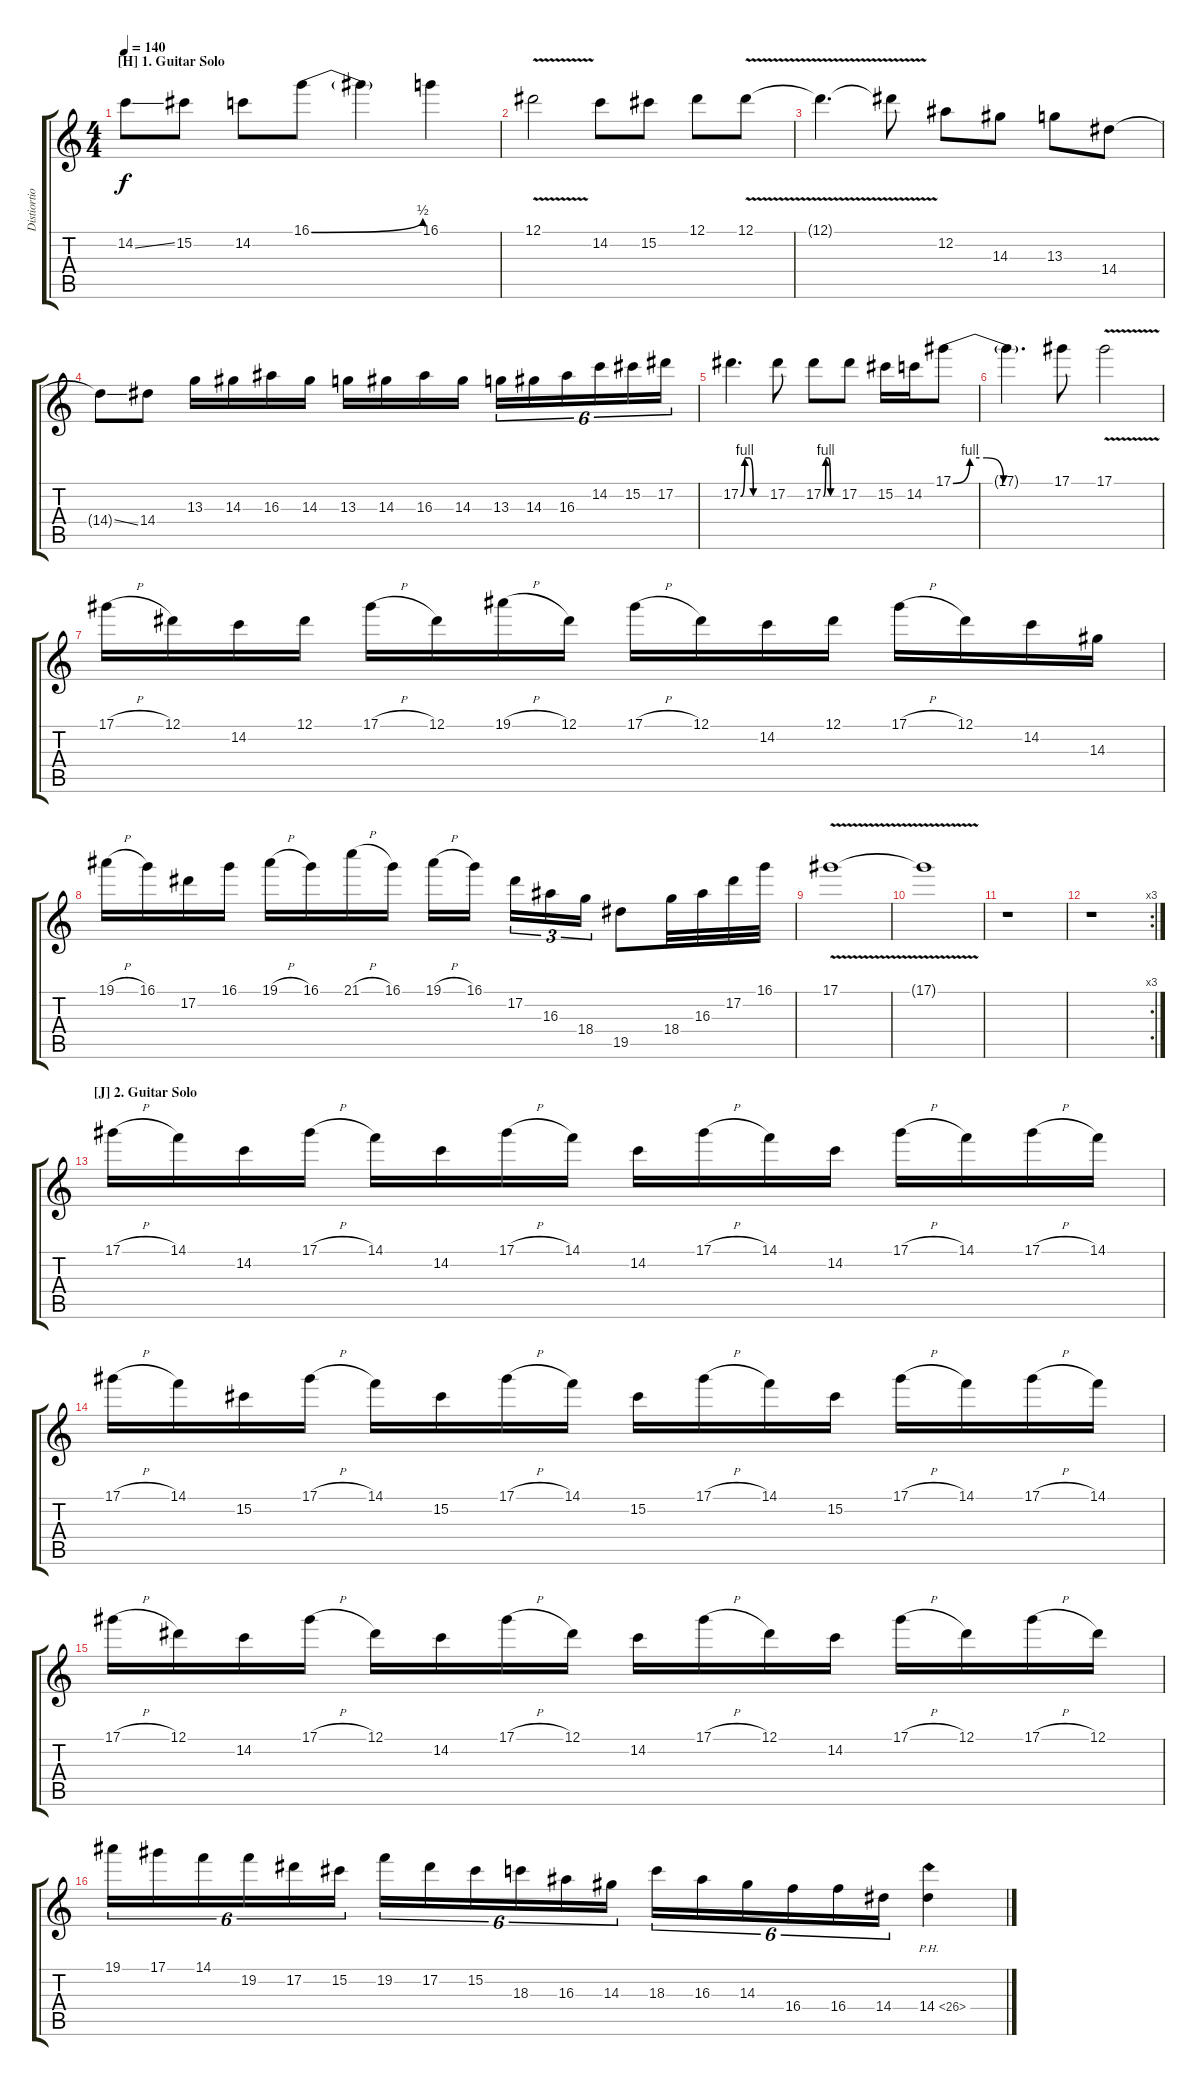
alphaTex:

\track ("Distiortion Guitar" "Distiortio") {instrument distortionguitar}
\staff {score tabs}
\tuning (Eb4 Bb3 Gb3 Db3 Ab2 Db2) {hide}
\ts (4 4)
\section ("" "[H] 1. Guitar Solo")
\tempo 140
\clef g2
\ks c
14.2{ss}.8{dy f} 15.2.8 14.2.8 16.1{be (bend 0 0 60 2)}.8 16.1{t}.4 16.1.4 |
12.1{v}.2 14.2.8 15.2.8 12.1.8 12.1{v}.8 |
12.1{v t}.4{d} 12.1{t}.8 12.2.8 14.3.8 13.3.8 14.4.8 |
14.4{ss t}.8 14.4.8 13.3.16 14.3.16 16.3.16 14.3.16 13.3.16 14.3.16 16.3.16 14.3.16 13.3.16{tu (6 4)} 14.3.16{tu (6 4)} 16.3.16{tu (6 4)} 14.2.16{tu (6 4)} 15.2.16{tu (6 4)} 17.2.16{tu (6 4)} |
17.2{be (custom 0 0 10 4 20 4 30 0 60 0)}.4{d} 17.2.8 17.2{be (custom 0 0 10 4 20 4 30 0 60 0)}.8 17.2.8 15.2.16 14.2.16 17.1{be (custom 0 0 10 4 20 4 30 0 60 0)}.8 |
17.1{t}.4{d} 17.1.8 17.1{v}.2 |
17.1{h}.16 12.1.16 14.2.16 12.1.16 17.1{h}.16 12.1.16 19.1{h}.16 12.1.16 17.1{h}.16 12.1.16 14.2.16 12.1.16 17.1{h}.16 12.1.16 14.2.16 14.3.16 |
19.1{h}.16 16.1.16 17.2.16 16.1.16 19.1{h}.16 16.1.16 21.1{h}.16 16.1.16 19.1{h}.16 16.1.16 17.2.16{tu (3 2)} 16.3.16{tu (3 2)} 18.4.16{tu (3 2)} 19.5.8 18.4.32 16.3.32 17.2.32 16.1.32 |
17.1{v}.1 |
17.1{v t}.1 |
r.1 |
\rc 3
r.1 |
\section ("" "[J] 2. Guitar Solo")
17.1{h}.16 14.1.16 14.2.16 17.1{h}.16 14.1.16 14.2.16 17.1{h}.16 14.1.16 14.2.16 17.1{h}.16 14.1.16 14.2.16 17.1{h}.16 14.1.16 17.1{h}.16 14.1.16 |
17.1{h}.16 14.1.16 15.2.16 17.1{h}.16 14.1.16 15.2.16 17.1{h}.16 14.1.16 15.2.16 17.1{h}.16 14.1.16 15.2.16 17.1{h}.16 14.1.16 17.1{h}.16 14.1.16 |
17.1{h}.16 12.1.16 14.2.16 17.1{h}.16 12.1.16 14.2.16 17.1{h}.16 12.1.16 14.2.16 17.1{h}.16 12.1.16 14.2.16 17.1{h}.16 12.1.16 17.1{h}.16 12.1.16 |
19.1.16{tu (6 4)} 17.1.16{tu (6 4)} 14.1.16{tu (6 4)} 19.2.16{tu (6 4)} 17.2.16{tu (6 4)} 15.2.16{tu (6 4)} 19.2.16{tu (6 4)} 17.2.16{tu (6 4)} 15.2.16{tu (6 4)} 18.3.16{tu (6 4)} 16.3.16{tu (6 4)} 14.3.16{tu (6 4)} 18.3.16{tu (6 4)} 16.3.16{tu (6 4)} 14.3.16{tu (6 4)} 16.4.16{tu (6 4)} 16.4.16{tu (6 4)} 14.4.16{tu (6 4)} 14.4{ph 12}.4
